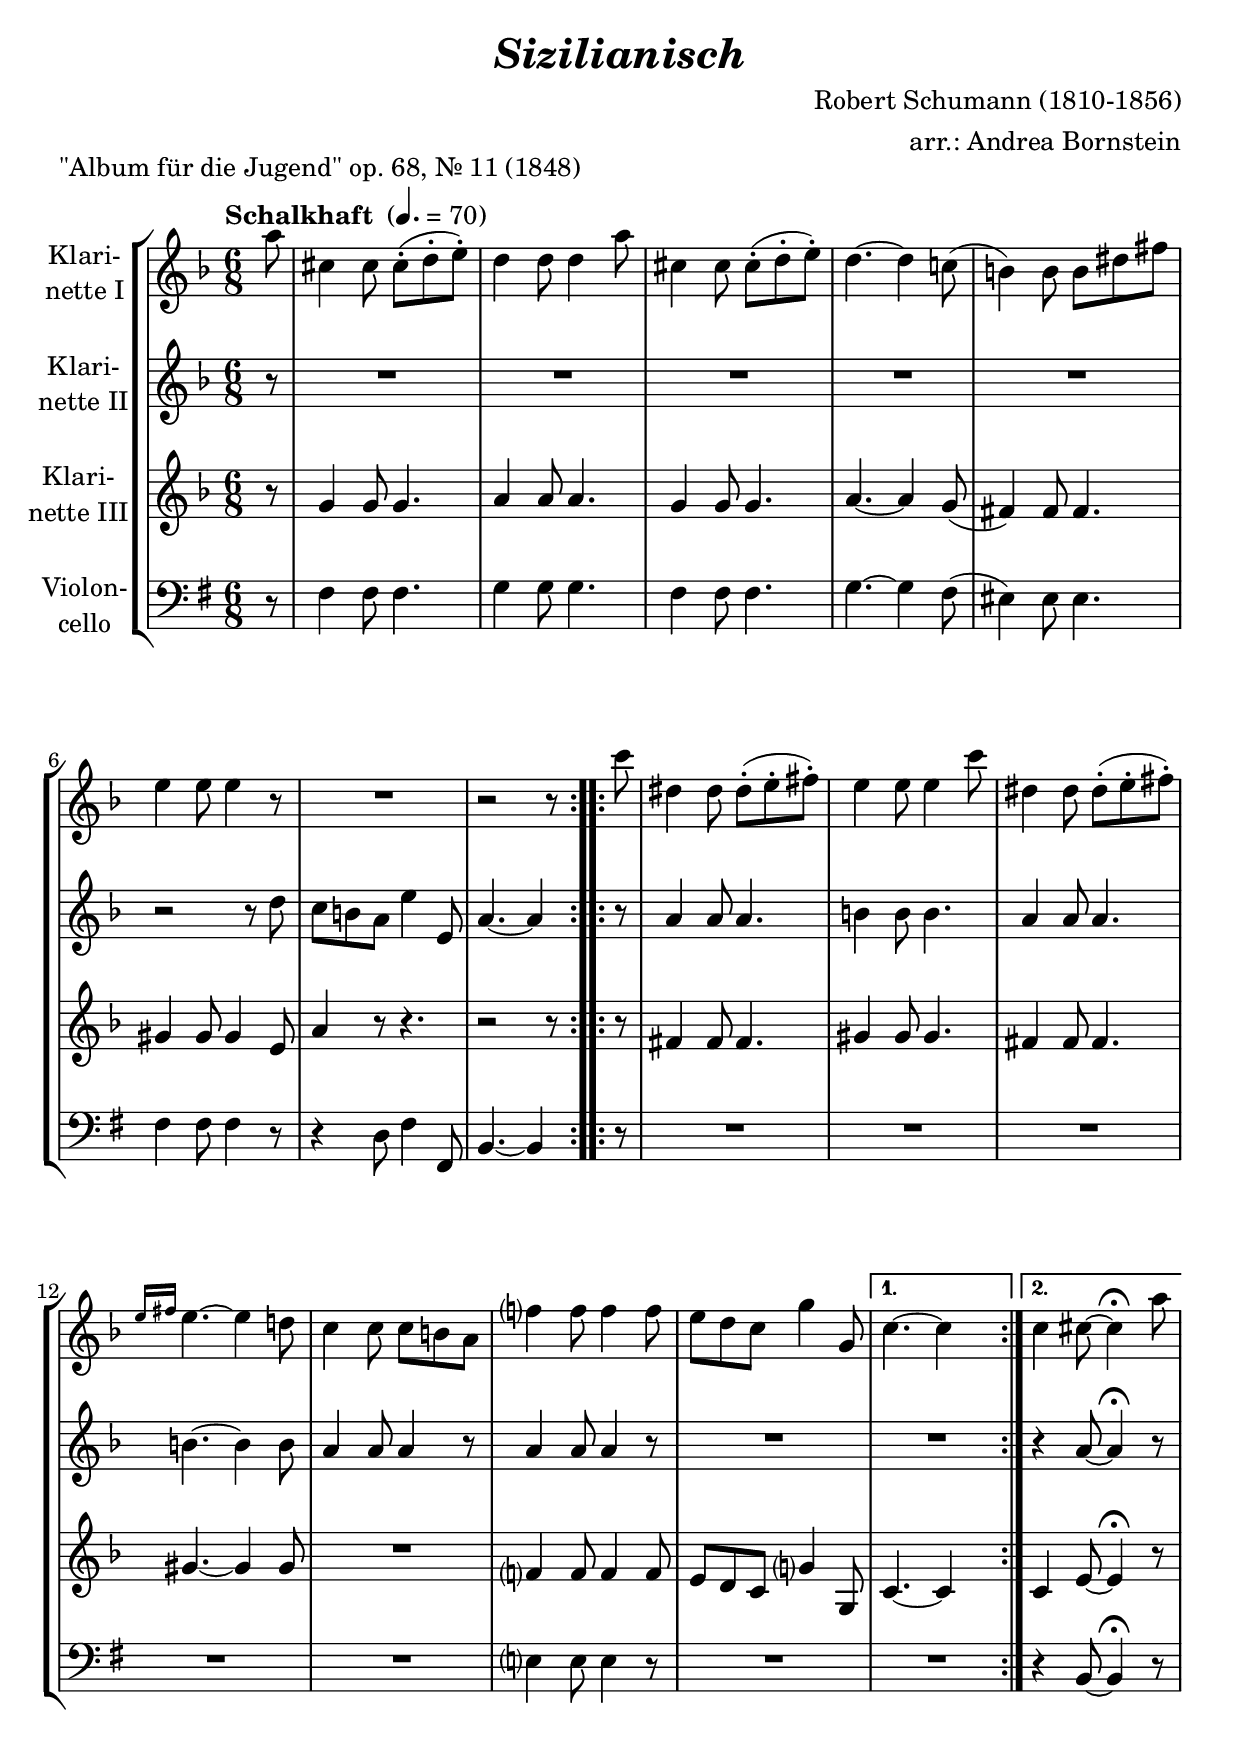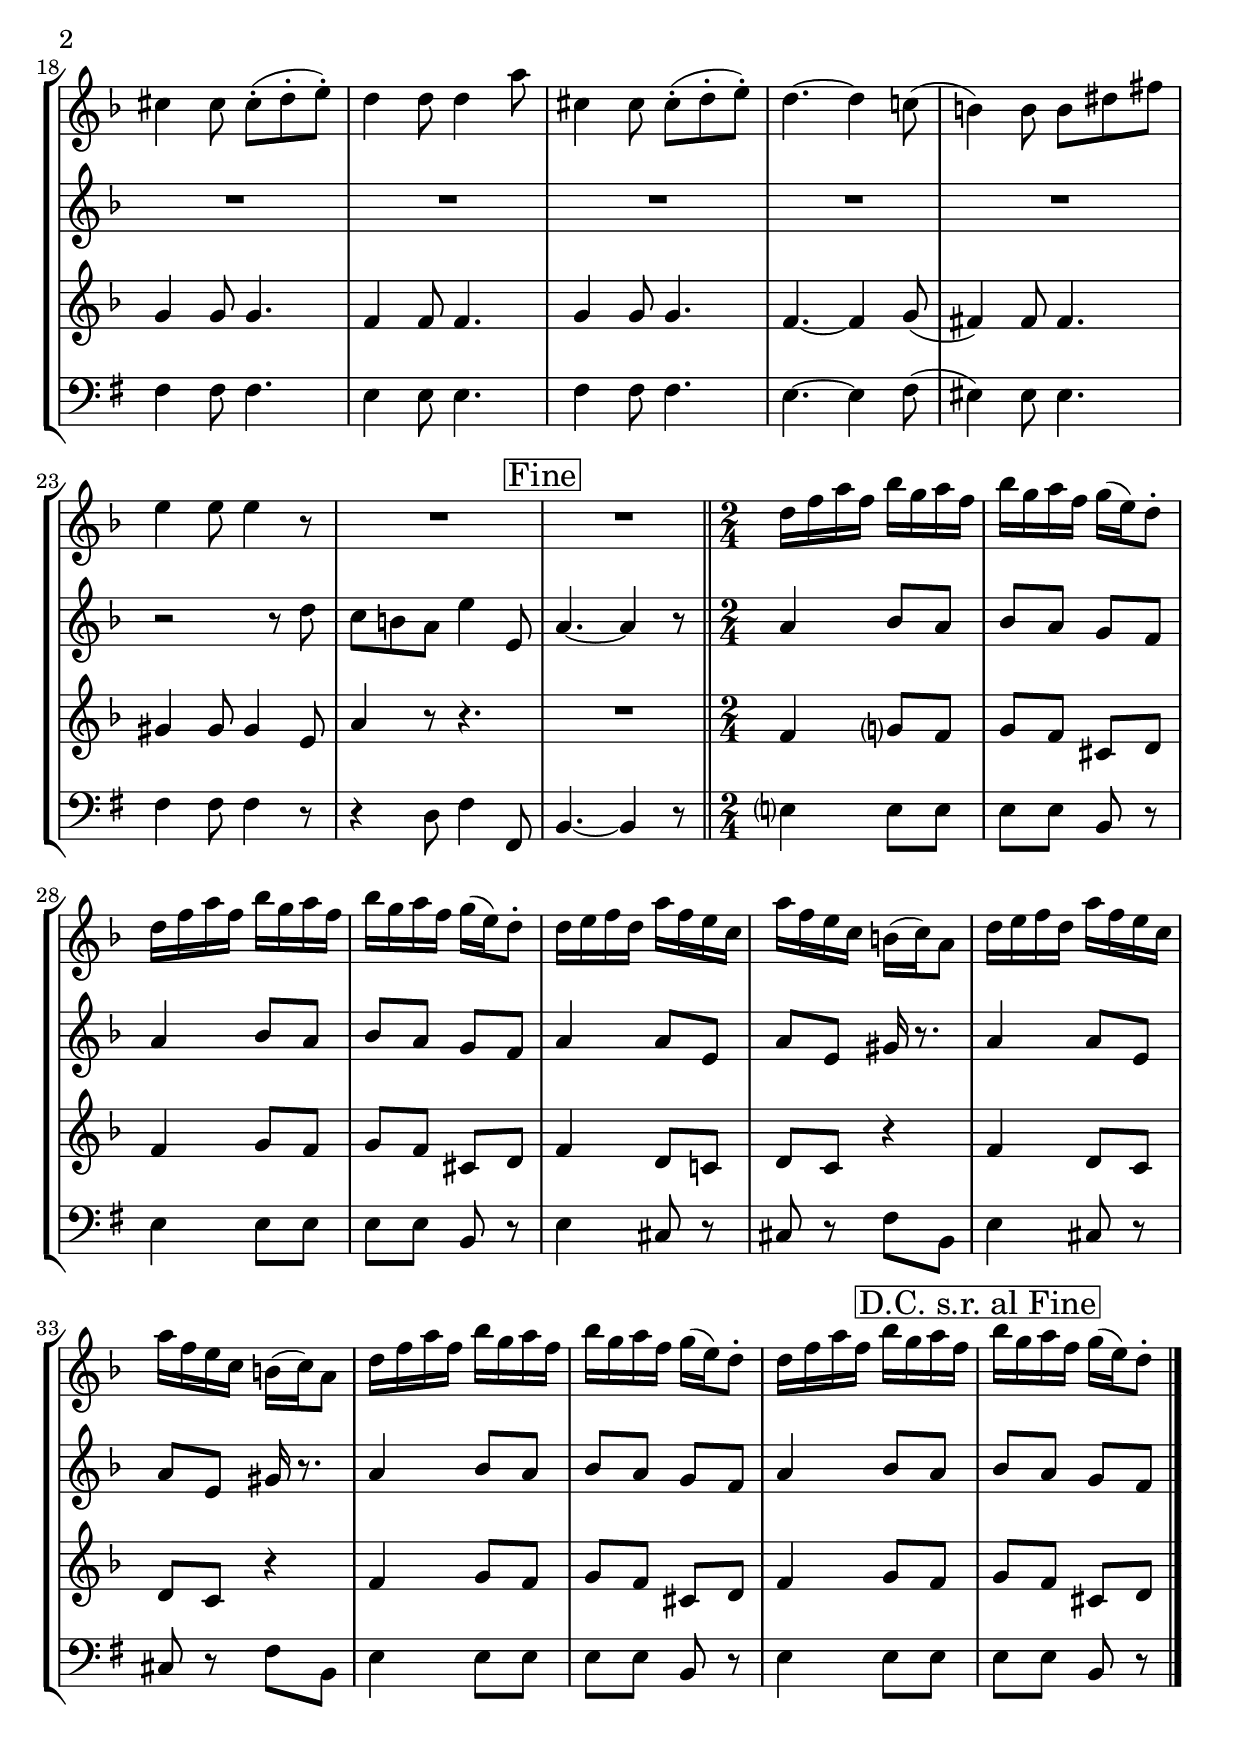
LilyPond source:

\version "2.18.2"
\include "deutsch.ly"

#(set-global-staff-size 22.75)

\header {
  title     = \markup \bold \italic "Sizilianisch"
  composer  = "Robert Schumann (1810-1856)"
  arranger  = "arr.: Andrea Bornstein"
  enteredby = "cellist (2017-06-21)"
  piece     = "\"Album für die Jugend\" op. 68, Nr. 11 (1848)"
}

voiceconsts = {
  \key c \major
  \clef "treble"
  \time 6/8
%  \numericTimeSignature
  \compressFullBarRests
  % Set default beaming for all staves
%  \set Timing.beamExceptions = #'()
%  \set Timing.baseMoment     = #(ly:make-moment 1 4)
%  \set Timing.beatStructure  = #'(1 1 1)
  \tempo "Schalkhaft " 4.=70
}

mikl = "clarinet"
mifl = "flute"
mist = "string ensemble 1"
miba = "cello"
%miba = "harpsichord"
milo = "drawbar organ"

dcsr = \mark \markup \box "D.C. s.r. al Fine"
fine = \mark \markup \box "Fine"

va = \relative c'' {
  \voiceconsts
  
  \repeat volta 2 {
    \partial 8 e8
    gis,4 gis8 gis8(-. a-. h)-.
    a4 a8 a4 e'8
    gis,4 gis8 gis8(-. a-. h)-.
    
    a4.~ a4 g!8(
    fis4) fis8 fis ais cis
    h4 h8 h4 r8
    R2.
    r2 r8
  }

  \repeat volta 2 {
    g'
    ais,4 ais8 ais(-. h-. cis)-.
    h4 h8 h4 g'8
    ais,4 ais8 ais(-. h-. cis)-.
    \grace { h16[ cis] } h4.~ h4 a!8

    g4 g8 g fis e
    c'?4 c8 c4 c8
    h a g d'4 d,8
  }
  \alternative {
    { g4.~ g4 s8 }
    { g4 gis8~ gis4\fermata e'8 }
  }

  gis,4 gis8 gis(-. a-. h)-.
  a4 a8 a4 e'8
  gis,4 gis8 gis(-. a-. h)-.
  a4.~ a4 g!8(

  fis4) fis8 fis ais cis
  h4 h8 h4 r8
  R2. \fine
  R \bar "||" \time 2/4

  a16 c e c f d e c
  f d e c d( h) a8-.
  a16 c e c f d e c
  f d e c d( h) a8-.

  a16 h c a e' c h g
  e' c h g fis( g) e8
  a16 h c a e' c h g
  e' c h g fis( g) e8

  a16 c e c f d e c
  f d e c d( h) a8-.
  a16 c e c f d e c \dcsr
  f d e c d( h) a8-. \bar "|."
}

vb = \relative c'' {
  \voiceconsts

  \repeat volta 2 {
    \partial 8 r8
    R2.*5
    r2 r8 a
    g fis e h'4 h,8
    e4.~ e4
  }

  \repeat volta 2 {
    r8
    e4 e8 e4.
    fis4 fis8 fis4.
    e4 e8 e4.
    
    fis4.~ fis4 fis8
    e4 e8 e4 r8
    e4 e8 e4 r8
    R2.
  }
   \alternative {
    { R }
    { r4 e8~ e4\fermata r8 }
  }
  R2.*5
  r2 r8 a
  g fis e h'4 h,8 \fine
  e4.~ e4 r8 \bar "||" \time 2/4

  e4 f8 e
  f e d c
  e4 f8 e
  f e d c

  e4 e8 h
  e h dis16 r8.
  e4 e8 h
  e h dis16 r8.

  e4 f8 e
  f e d c
  e4 f8 e \dcsr
  f e d c \bar "|."  
}

\include "v3.ily"
vd = \relative c' {
  \voiceconsts
  \clef "bass"

  \repeat volta 2 {
    \partial 8 r8
    h4 h8 h4.
    c4 c8 c4.
    h4 h8 h4.    
    c4.~ c4 h8(

    ais4) ais8 ais4.
    h4 h8 h4 r8
    r4 g8 h4 h,8
    e4.~ e4
  }

  \repeat volta 2 {
    r8
    R2.*5
    a?4 a8 a4 r8
    R2.
  }
  \alternative {
    { R }
    { r4 e8~ e4\fermata r8 }
  }

  h'4 h8 h4.
  a4 a8 a4.
  h4 h8 h4.
  a~ a4 h8(

  ais4) ais8 ais4.
  h4 h8 h4 r8
  r4 g8 h4 h,8 \fine
  e4.~ e4 r8 \bar "||" \time 2/4

  a?4 a8 a
  a a e r
  a4 a8 a
  a a e r

  a4 fis8 r
  fis r h e,
  a4 fis8 r
  fis r h e,


  a4 a8 a
  a a e r
  a4 a8 a \dcsr
  a a e r \bar "|."
}


music = \new StaffGroup <<
      \new Staff {
	\set Staff.midiInstrument = \mikl
	\set Staff.instrumentName = \markup \center-column { "Klari-" "nette I" }
	\transpose c f { \va }
      }

      \new Staff {
	\set Staff.midiInstrument = \mikl
	\set Staff.instrumentName = \markup \center-column { "Klari-" "nette II" }
	\transpose c f { \vb }
      }

      \new Staff {
	\set Staff.midiInstrument = \mikl
	\set Staff.instrumentName = \markup \center-column { "Klari-" "nette III" }
	\transpose c f { \vc }
      }

      \new Staff {
	\set Staff.midiInstrument = \miba
	\set Staff.instrumentName = \markup \center-column { "Violon-" "cello" }
	\transpose c g, { \vd }
      }
>>

\book {
  \score {
    \music
    \layout {}
  }

  \score {
    \unfoldRepeats \music

    \midi {
      \context {
        \Score
      }
    }
  }
}
